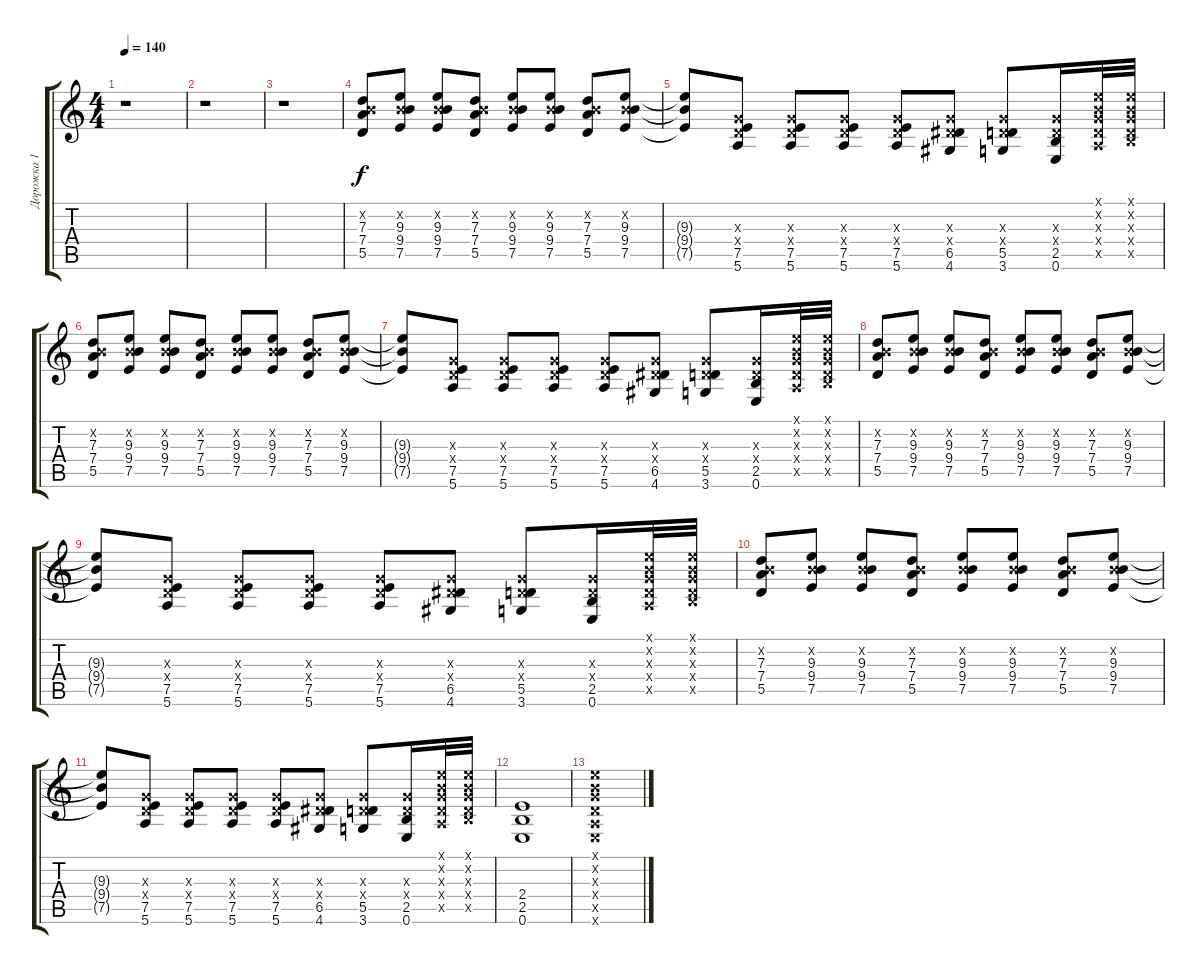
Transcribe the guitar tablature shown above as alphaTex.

\track ("Дорожка 1" "Дорожка 1") {instrument overdrivenguitar}
\staff {score tabs}
\tuning (E4 B3 G3 D3 A2 E2) {hide}
\ts (4 4)
\tempo 140
\clef g2
\ks c
r.1{dy f} |
r.1 |
r.1 |
(0.2{x} 7.3 7.4 5.5).8 (0.2{x} 9.3 9.4 7.5).8 (0.2{x} 9.3 9.4 7.5).8 (0.2{x} 7.3 7.4 5.5).8 (0.2{x} 9.3 9.4 7.5).8 (0.2{x} 9.3 9.4 7.5).8 (0.2{x} 7.3 7.4 5.5).8 (0.2{x} 9.3 9.4 7.5).8 |
(9.3{t} 9.4{t} 7.5{t}).8 (0.3{x} 0.4{x} 7.5 5.6).8 (0.3{x} 0.4{x} 7.5 5.6).8 (0.3{x} 0.4{x} 7.5 5.6).8 (0.3{x} 0.4{x} 7.5 5.6).8 (0.3{x} 0.4{x} 6.5 4.6).8 (0.3{x} 0.4{x} 5.5 3.6).8 (0.3{x} 0.4{x} 2.5 0.6).16 (0.1{x} 0.2{x} 0.3{x} 0.4{x} 0.5{x}).32 (0.1{x} 0.2{x} 0.3{x} 0.4{x} 2.5{x}).32 |
(0.2{x} 7.3 7.4 5.5).8 (0.2{x} 9.3 9.4 7.5).8 (0.2{x} 9.3 9.4 7.5).8 (0.2{x} 7.3 7.4 5.5).8 (0.2{x} 9.3 9.4 7.5).8 (0.2{x} 9.3 9.4 7.5).8 (0.2{x} 7.3 7.4 5.5).8 (0.2{x} 9.3 9.4 7.5).8 |
(9.3{t} 9.4{t} 7.5{t}).8 (0.3{x} 0.4{x} 7.5 5.6).8 (0.3{x} 0.4{x} 7.5 5.6).8 (0.3{x} 0.4{x} 7.5 5.6).8 (0.3{x} 0.4{x} 7.5 5.6).8 (0.3{x} 0.4{x} 6.5 4.6).8 (0.3{x} 0.4{x} 5.5 3.6).8 (0.3{x} 0.4{x} 2.5 0.6).16 (0.1{x} 0.2{x} 0.3{x} 0.4{x} 0.5{x}).32 (0.1{x} 0.2{x} 0.3{x} 0.4{x} 2.5{x}).32 |
(0.2{x} 7.3 7.4 5.5).8 (0.2{x} 9.3 9.4 7.5).8 (0.2{x} 9.3 9.4 7.5).8 (0.2{x} 7.3 7.4 5.5).8 (0.2{x} 9.3 9.4 7.5).8 (0.2{x} 9.3 9.4 7.5).8 (0.2{x} 7.3 7.4 5.5).8 (0.2{x} 9.3 9.4 7.5).8 |
(9.3{t} 9.4{t} 7.5{t}).8 (0.3{x} 0.4{x} 7.5 5.6).8 (0.3{x} 0.4{x} 7.5 5.6).8 (0.3{x} 0.4{x} 7.5 5.6).8 (0.3{x} 0.4{x} 7.5 5.6).8 (0.3{x} 0.4{x} 6.5 4.6).8 (0.3{x} 0.4{x} 5.5 3.6).8 (0.3{x} 0.4{x} 2.5 0.6).16 (0.1{x} 0.2{x} 0.3{x} 0.4{x} 0.5{x}).32 (0.1{x} 0.2{x} 0.3{x} 0.4{x} 2.5{x}).32 |
(0.2{x} 7.3 7.4 5.5).8 (0.2{x} 9.3 9.4 7.5).8 (0.2{x} 9.3 9.4 7.5).8 (0.2{x} 7.3 7.4 5.5).8 (0.2{x} 9.3 9.4 7.5).8 (0.2{x} 9.3 9.4 7.5).8 (0.2{x} 7.3 7.4 5.5).8 (0.2{x} 9.3 9.4 7.5).8 |
(9.3{t} 9.4{t} 7.5{t}).8 (0.3{x} 0.4{x} 7.5 5.6).8 (0.3{x} 0.4{x} 7.5 5.6).8 (0.3{x} 0.4{x} 7.5 5.6).8 (0.3{x} 0.4{x} 7.5 5.6).8 (0.3{x} 0.4{x} 6.5 4.6).8 (0.3{x} 0.4{x} 5.5 3.6).8 (0.3{x} 0.4{x} 2.5 0.6).16 (0.1{x} 0.2{x} 0.3{x} 0.4{x} 0.5{x}).32 (0.1{x} 0.2{x} 0.3{x} 0.4{x} 2.5{x}).32 |
(2.4 2.5 0.6).1 |
(0.1{x} 0.2{x} 0.3{x} 0.4{x} 0.5{x} 0.6{x}).1
